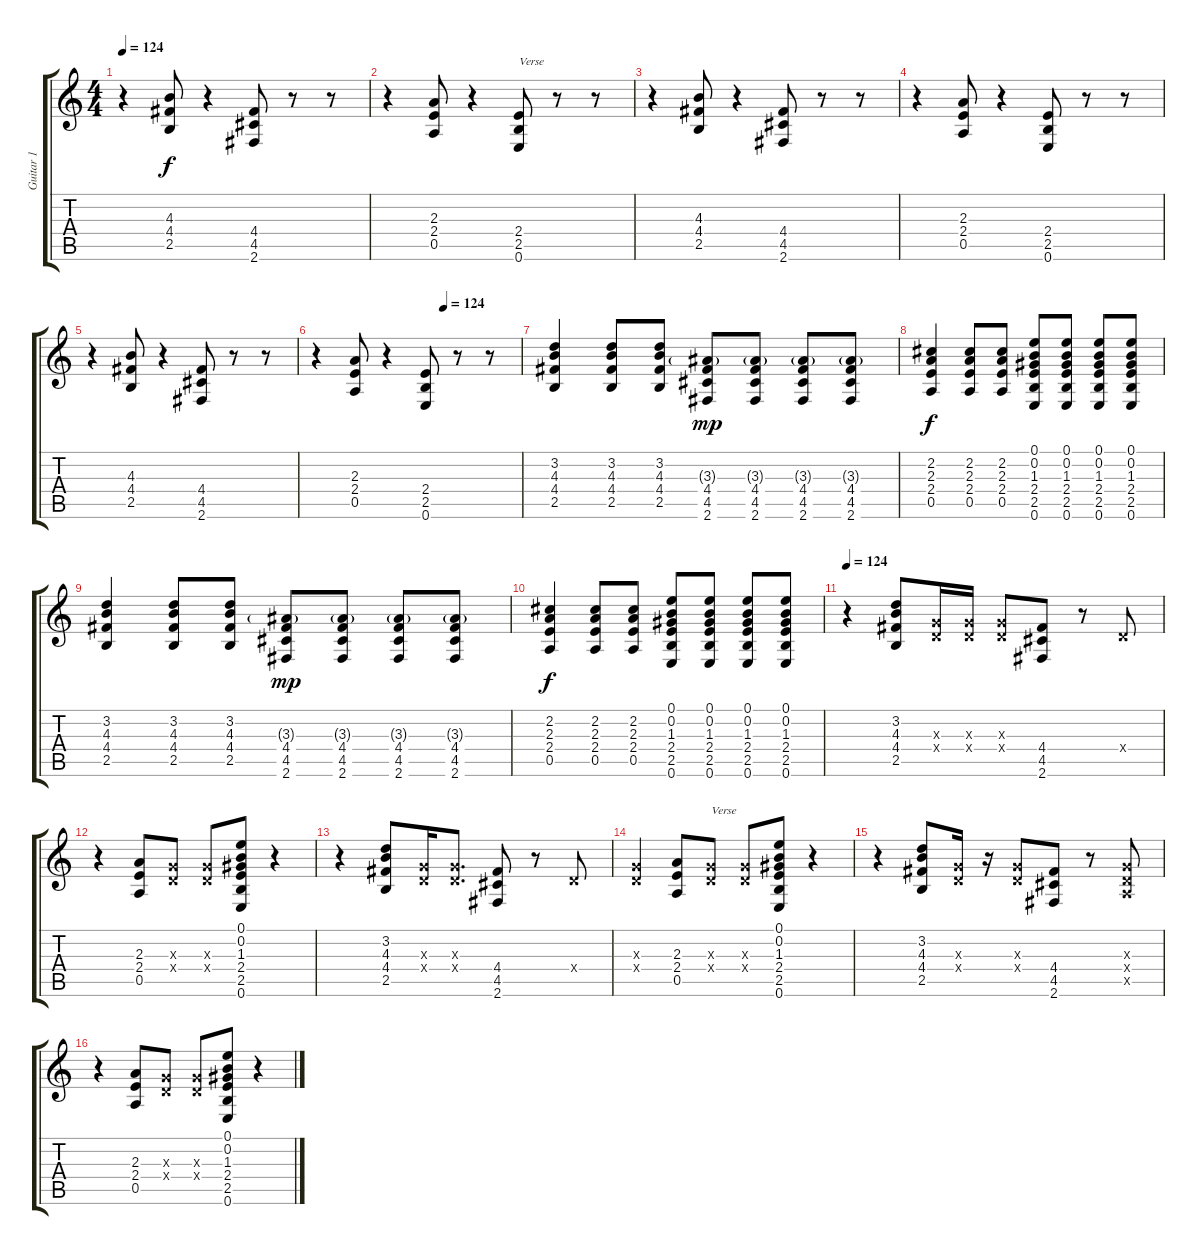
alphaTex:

\track ("Guitar 1" "Guitar 1") {instrument overdrivenguitar}
\staff {score tabs}
\tuning (E4 B3 G3 D3 A2 E2) {hide}
\ts (4 4)
\tempo 124
\clef g2
\ks c
r.4{dy f} (4.3 4.4 2.5).8 r.4 (4.4 4.5 2.6).8 r.8 r.8 |
r.4 (2.3 2.4 0.5).8 r.4 (2.4 2.5 0.6).8{txt "Verse"} r.8 r.8 |
r.4 (4.3 4.4 2.5).8 r.4 (4.4 4.5 2.6).8 r.8 r.8 |
r.4 (2.3 2.4 0.5).8 r.4 (2.4 2.5 0.6).8 r.8 r.8 |
r.4 (4.3 4.4 2.5).8 r.4 (4.4 4.5 2.6).8 r.8 r.8 |
\tempo (124 0.625)
r.4 (2.3 2.4 0.5).8 r.4 (2.4 2.5 0.6).8 r.8 r.8 |
(3.2 4.3 4.4 2.5).4 (3.2 4.3 4.4 2.5).8 (3.2 4.3 4.4 2.5).8 (3.3{g} 4.4 4.5 2.6).8{dy mp} (3.3{g} 4.4 4.5 2.6).8 (3.3{g} 4.4 4.5 2.6).8 (3.3{g} 4.4 4.5 2.6).8 |
(2.2 2.3 2.4 0.5).4{dy f} (2.2 2.3 2.4 0.5).8 (2.2 2.3 2.4 0.5).8 (0.1 0.2 1.3 2.4 2.5 0.6).8 (0.1 0.2 1.3 2.4 2.5 0.6).8 (0.1 0.2 1.3 2.4 2.5 0.6).8 (0.1 0.2 1.3 2.4 2.5 0.6).8 |
(3.2 4.3 4.4 2.5).4 (3.2 4.3 4.4 2.5).8 (3.2 4.3 4.4 2.5).8 (3.3{g} 4.4 4.5 2.6).8{dy mp} (3.3{g} 4.4 4.5 2.6).8 (3.3{g} 4.4 4.5 2.6).8 (3.3{g} 4.4 4.5 2.6).8 |
(2.2 2.3 2.4 0.5).4{dy f} (2.2 2.3 2.4 0.5).8 (2.2 2.3 2.4 0.5).8 (0.1 0.2 1.3 2.4 2.5 0.6).8 (0.1 0.2 1.3 2.4 2.5 0.6).8 (0.1 0.2 1.3 2.4 2.5 0.6).8 (0.1 0.2 1.3 2.4 2.5 0.6).8 |
\tempo 124
r.4 (3.2 4.3 4.4 2.5).8 (0.3{x} 0.4{x}).16 (0.3{x} 0.4{x}).16 (0.3{x} 0.4{x}).8 (4.4 4.5 2.6).8 r.8 0.4{x}.8 |
r.4 (2.3 2.4 0.5).8 (0.3{x} 0.4{x}).8 (0.3{x} 0.4{x}).8 (0.1 0.2 1.3 2.4 2.5 0.6).8 r.4 |
r.4 (3.2 4.3 4.4 2.5).8 (0.3{x} 0.4{x}).16 (0.3{x} 0.4{x}).8{d} (4.4 4.5 2.6).8 r.8 0.4{x}.8 |
(0.3{x} 0.4{x}).4 (2.3 2.4 0.5).8 (0.3{x} 0.4{x}).8{txt "Verse"} (0.3{x} 0.4{x}).8 (0.1 0.2 1.3 2.4 2.5 0.6).8 r.4 |
r.4 (3.2 4.3 4.4 2.5).8 (0.3{x} 0.4{x}).16 r.16 (0.3{x} 0.4{x}).8 (4.4 4.5 2.6).8 r.8 (0.3{x} 0.4{x} 0.5{x}).8 |
r.4 (2.3 2.4 0.5).8 (0.3{x} 0.4{x}).8 (0.3{x} 0.4{x}).8 (0.1 0.2 1.3 2.4 2.5 0.6).8 r.4
